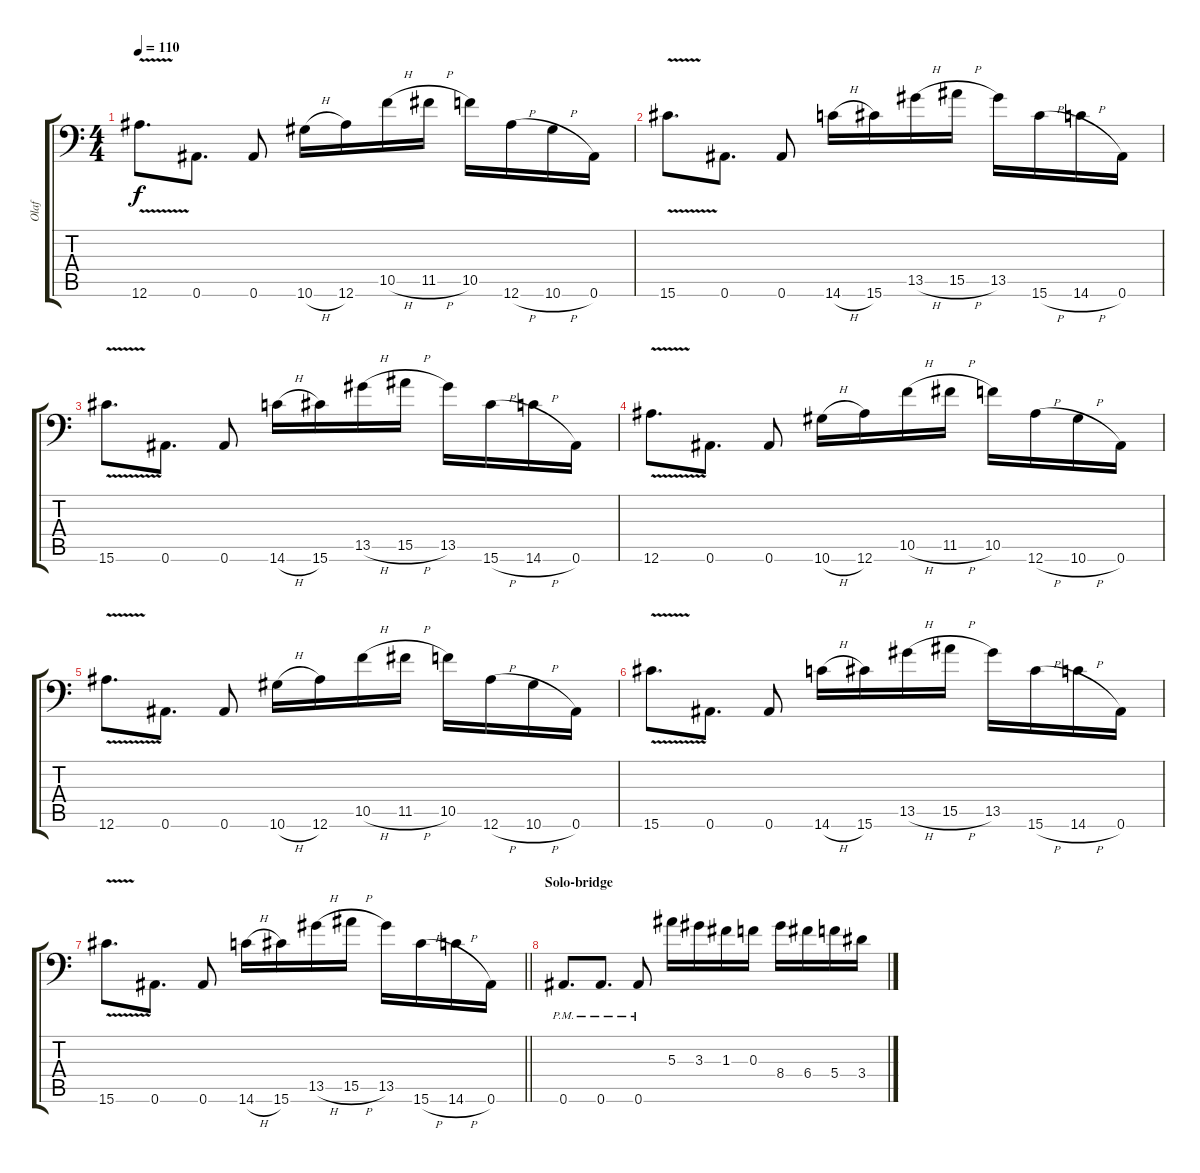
\track ("Olaf" "Olaf") {instrument overdrivenguitar}
\staff {score tabs}
\tuning (D4 A3 F3 C3 G2 Bb1) {hide}
\ts (4 4)
\tempo 110
\clef f4
\ks c
12.6{v}.8{d dy f} 0.6.8{d} 0.6.8 10.6{h}.16 12.6.16 10.5{h}.16 11.5{h}.16 10.5.16 12.6{h}.16 10.6{h}.16 0.6.16 |
15.6{v}.8{d} 0.6.8{d} 0.6.8 14.6{h}.16 15.6.16 13.5{h}.16 15.5{h}.16 13.5.16 15.6{h}.16 14.6{h}.16 0.6.16 |
15.6{v}.8{d} 0.6.8{d} 0.6.8 14.6{h}.16 15.6.16 13.5{h}.16 15.5{h}.16 13.5.16 15.6{h}.16 14.6{h}.16 0.6.16 |
12.6{v}.8{d} 0.6.8{d} 0.6.8 10.6{h}.16 12.6.16 10.5{h}.16 11.5{h}.16 10.5.16 12.6{h}.16 10.6{h}.16 0.6.16 |
12.6{v}.8{d} 0.6.8{d} 0.6.8 10.6{h}.16 12.6.16 10.5{h}.16 11.5{h}.16 10.5.16 12.6{h}.16 10.6{h}.16 0.6.16 |
15.6{v}.8{d} 0.6.8{d} 0.6.8 14.6{h}.16 15.6.16 13.5{h}.16 15.5{h}.16 13.5.16 15.6{h}.16 14.6{h}.16 0.6.16 |
\barLineRight lightlight
15.6{v}.8{d} 0.6.8{d} 0.6.8 14.6{h}.16 15.6.16 13.5{h}.16 15.5{h}.16 13.5.16 15.6{h}.16 14.6{h}.16 0.6.16 |
\section ("" "Solo-bridge")
0.6{pm}.8{d} 0.6{pm}.8{d} 0.6{pm}.8 5.3.16 3.3.16 1.3.16 0.3.16 8.4.16 6.4.16 5.4.16 3.4.16
